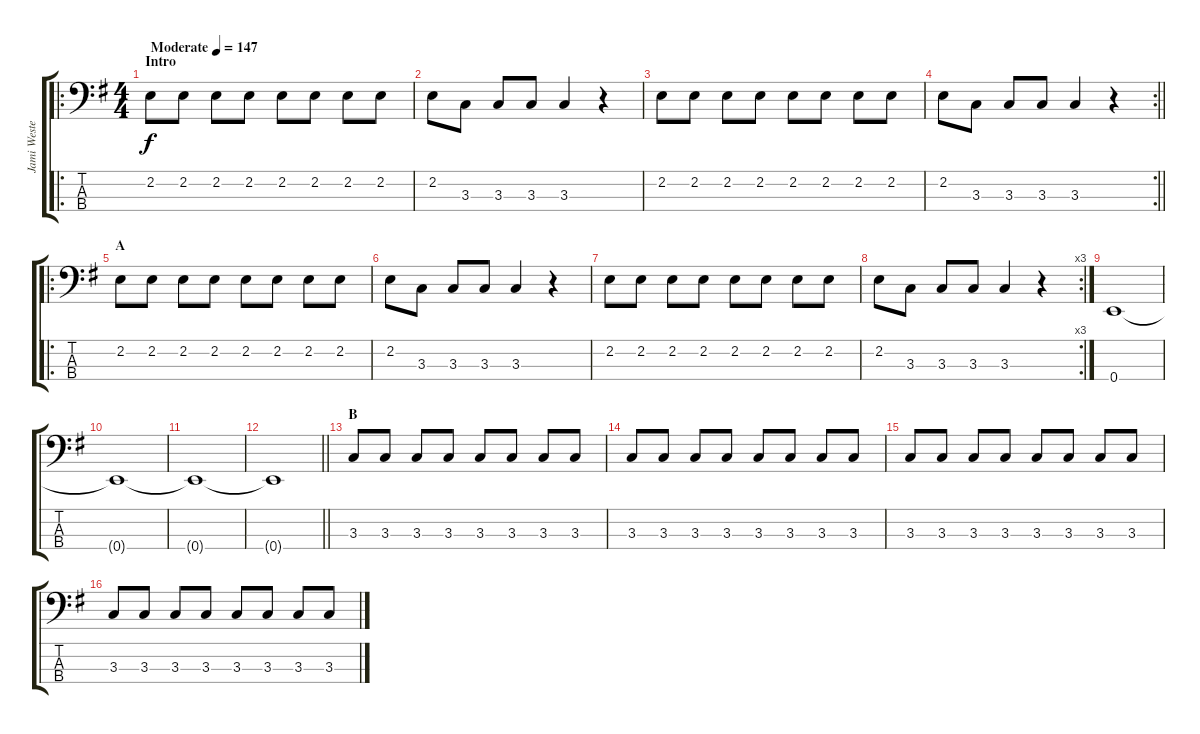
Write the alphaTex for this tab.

\track ("Jami Westergård" "Jami Weste") {instrument slapbass1}
\staff {score tabs}
\tuning (G2 D2 A1 E1) {hide}
\ro
\ts (4 4)
\section ("" "Intro")
\tempo (147 "Moderate")
\clef f4
\ks eminor
2.2.8{dy f instrument slapbass1} 2.2.8 2.2.8 2.2.8 2.2.8 2.2.8 2.2.8 2.2.8 |
2.2.8 3.3.8 3.3.8 3.3.8 3.3.4 r.4 |
2.2.8 2.2.8 2.2.8 2.2.8 2.2.8 2.2.8 2.2.8 2.2.8 |
\rc 2
\barLineRight lightlight
2.2.8 3.3.8 3.3.8 3.3.8 3.3.4 r.4 |
\ro
\section ("" "A")
2.2.8 2.2.8 2.2.8 2.2.8 2.2.8 2.2.8 2.2.8 2.2.8 |
2.2.8 3.3.8 3.3.8 3.3.8 3.3.4 r.4 |
2.2.8 2.2.8 2.2.8 2.2.8 2.2.8 2.2.8 2.2.8 2.2.8 |
\rc 3
2.2.8 3.3.8 3.3.8 3.3.8 3.3.4 r.4 |
0.4.1 |
0.4{t}.1 |
0.4{t}.1 |
\barLineRight lightlight
0.4{t}.1 |
\section ("" "B")
3.3.8 3.3.8 3.3.8 3.3.8 3.3.8 3.3.8 3.3.8 3.3.8 |
3.3.8 3.3.8 3.3.8 3.3.8 3.3.8 3.3.8 3.3.8 3.3.8 |
3.3.8 3.3.8 3.3.8 3.3.8 3.3.8 3.3.8 3.3.8 3.3.8 |
3.3.8 3.3.8 3.3.8 3.3.8 3.3.8 3.3.8 3.3.8 3.3.8
